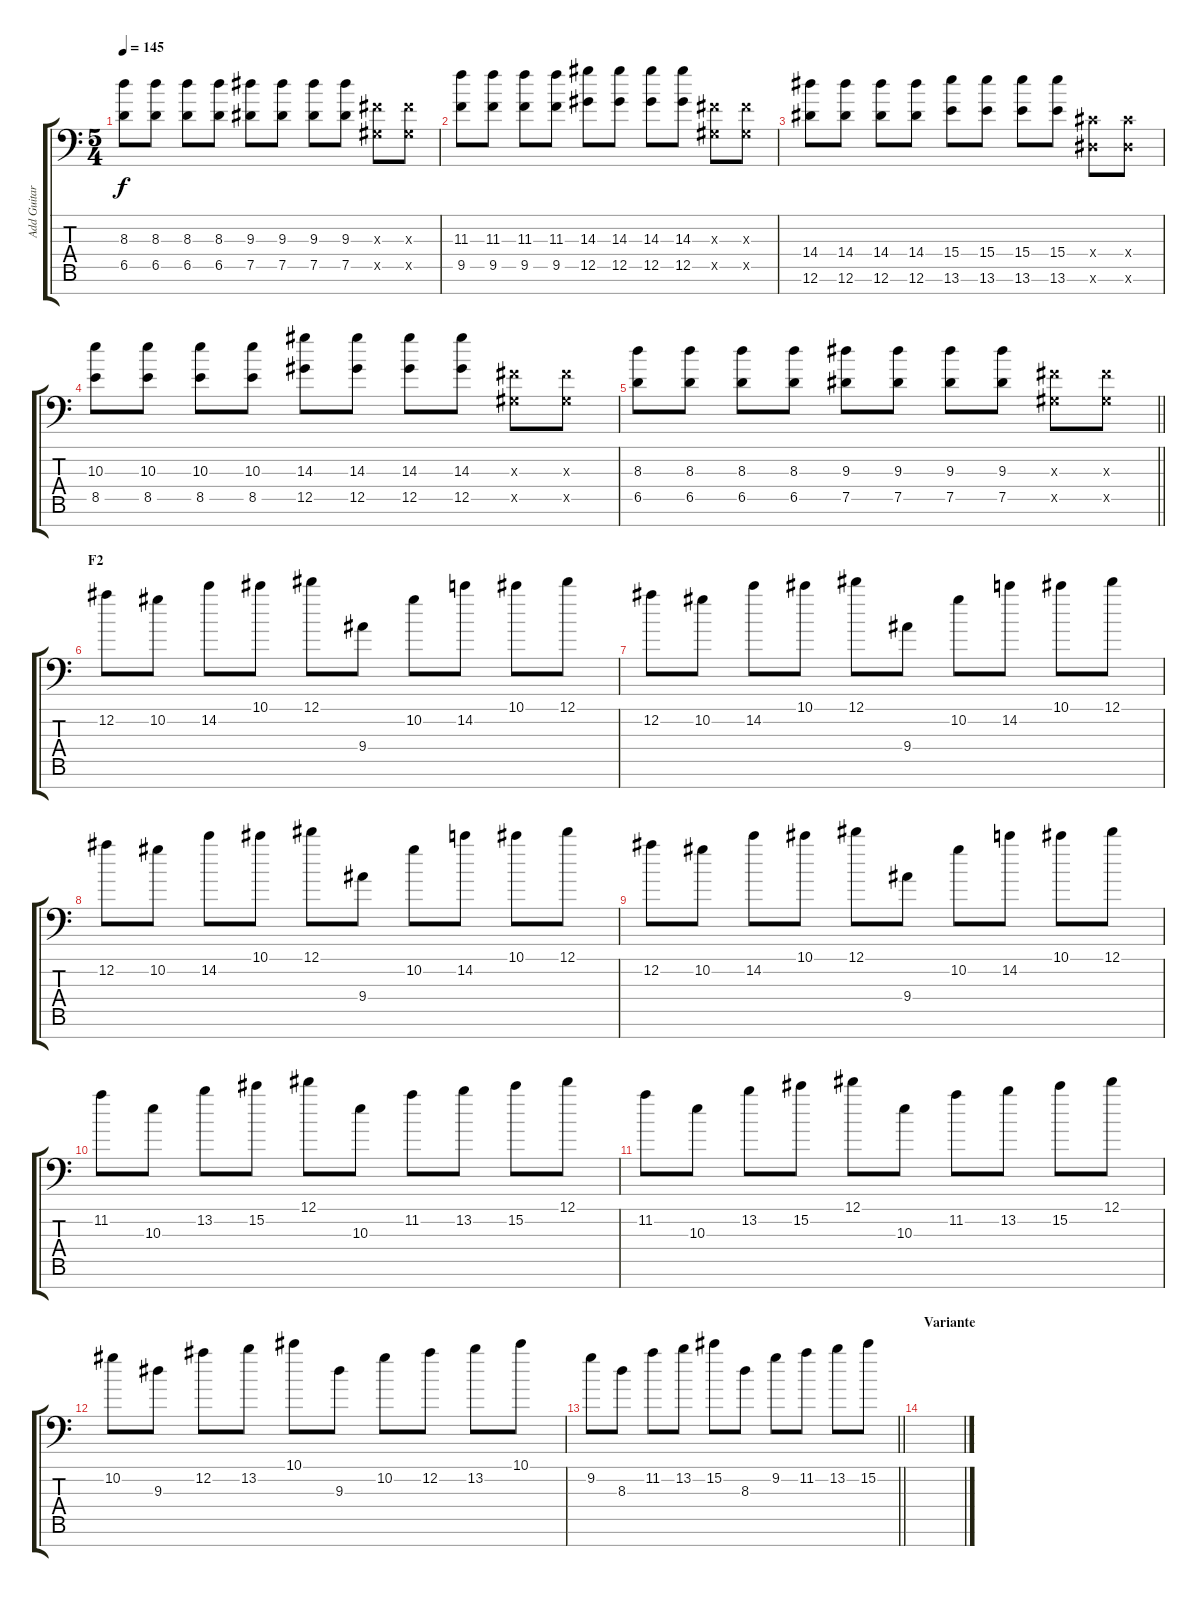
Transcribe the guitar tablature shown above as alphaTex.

\track ("Add Guitare" "Add Guitar") {instrument distortionguitar}
\staff {score tabs}
\tuning (Eb4 Bb3 Gb3 Db3 Ab2 Eb2 Bb1) {hide}
\ts (5 4)
\tempo 145
\clef f4
\ks c
(8.3 6.5).8{dy f} (8.3 6.5).8 (8.3 6.5).8 (8.3 6.5).8 (9.3 7.5).8 (9.3 7.5).8 (9.3 7.5).8 (9.3 7.5).8 (0.3{x} 0.5{x}).8 (0.3{x} 0.5{x}).8 |
(11.3 9.5).8 (11.3 9.5).8 (11.3 9.5).8 (11.3 9.5).8 (14.3 12.5).8 (14.3 12.5).8 (14.3 12.5).8 (14.3 12.5).8 (0.3{x} 0.5{x}).8 (0.3{x} 0.5{x}).8 |
(14.4 12.6).8 (14.4 12.6).8 (14.4 12.6).8 (14.4 12.6).8 (15.4 13.6).8 (15.4 13.6).8 (15.4 13.6).8 (15.4 13.6).8 (0.4{x} 0.6{x}).8 (0.4{x} 0.6{x}).8 |
(10.3 8.5).8 (10.3 8.5).8 (10.3 8.5).8 (10.3 8.5).8 (14.3 12.5).8 (14.3 12.5).8 (14.3 12.5).8 (14.3 12.5).8 (0.3{x} 0.5{x}).8 (0.3{x} 0.5{x}).8 |
\barLineRight lightlight
(8.3 6.5).8 (8.3 6.5).8 (8.3 6.5).8 (8.3 6.5).8 (9.3 7.5).8 (9.3 7.5).8 (9.3 7.5).8 (9.3 7.5).8 (0.3{x} 0.5{x}).8 (0.3{x} 0.5{x}).8 |
\section ("" "F2")
12.2.8 10.2.8 14.2.8 10.1.8 12.1.8 9.4.8 10.2.8 14.2.8 10.1.8 12.1.8 |
12.2.8 10.2.8 14.2.8 10.1.8 12.1.8 9.4.8 10.2.8 14.2.8 10.1.8 12.1.8 |
12.2.8 10.2.8 14.2.8 10.1.8 12.1.8 9.4.8 10.2.8 14.2.8 10.1.8 12.1.8 |
12.2.8 10.2.8 14.2.8 10.1.8 12.1.8 9.4.8 10.2.8 14.2.8 10.1.8 12.1.8 |
11.2.8 10.3.8 13.2.8 15.2.8 12.1.8 10.3.8 11.2.8 13.2.8 15.2.8 12.1.8 |
11.2.8 10.3.8 13.2.8 15.2.8 12.1.8 10.3.8 11.2.8 13.2.8 15.2.8 12.1.8 |
10.2.8 9.3.8 12.2.8 13.2.8 10.1.8 9.3.8 10.2.8 12.2.8 13.2.8 10.1.8 |
\barLineRight lightlight
9.2.8 8.3.8 11.2.8 13.2.8 15.2.8 8.3.8 9.2.8 11.2.8 13.2.8 15.2.8 |
\section ("" "Variante")
